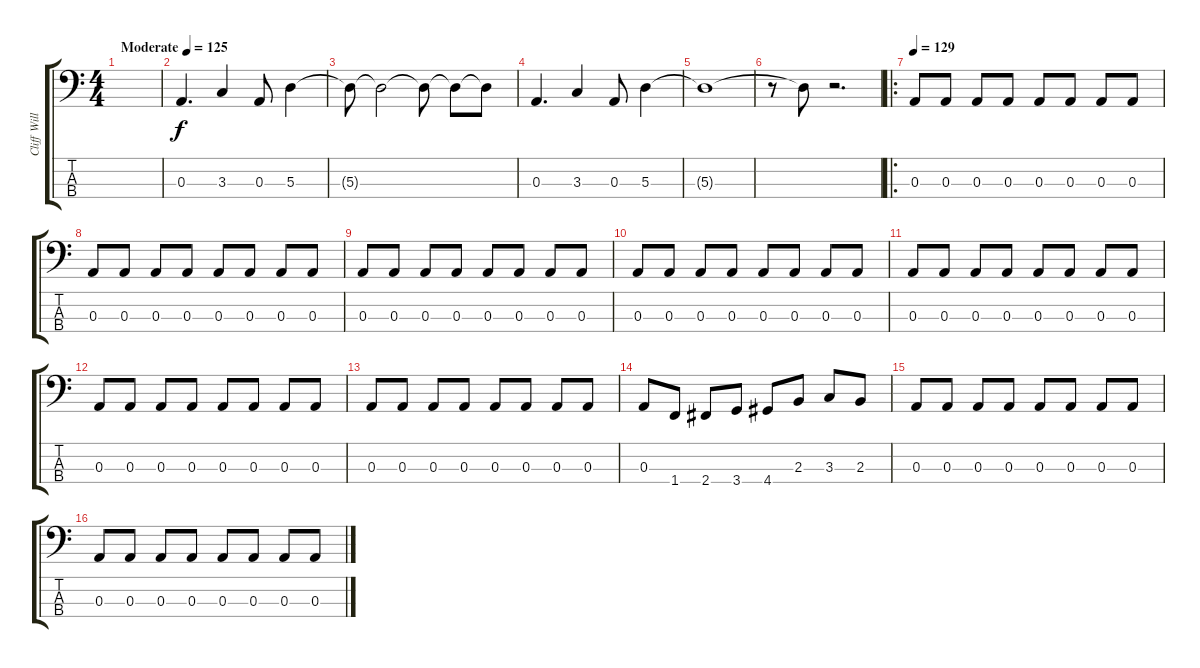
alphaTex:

\track ("Cliff Williams" "Cliff Will") {instrument electricbassfinger}
\staff {score tabs}
\tuning (G2 D2 A1 E1) {hide}
\ts (4 4)
\tempo (125 "Moderate")
\clef f4
\ks c
|
0.3.4{d} 3.3.4 0.3.8 5.3.4 |
5.3{t}.8 5.3{t}.2 5.3{t}.8 5.3{t}.8 5.3{t}.8 |
0.3.4{d} 3.3.4 0.3.8 5.3.4 |
5.3{t}.1 |
r.8 5.3{t}.8 r.2{d} |
\ro
\tempo 129
0.3.8 0.3.8 0.3.8 0.3.8 0.3.8 0.3.8 0.3.8 0.3.8 |
0.3.8 0.3.8 0.3.8 0.3.8 0.3.8 0.3.8 0.3.8 0.3.8 |
0.3.8 0.3.8 0.3.8 0.3.8 0.3.8 0.3.8 0.3.8 0.3.8 |
0.3.8 0.3.8 0.3.8 0.3.8 0.3.8 0.3.8 0.3.8 0.3.8 |
0.3.8 0.3.8 0.3.8 0.3.8 0.3.8 0.3.8 0.3.8 0.3.8 |
0.3.8 0.3.8 0.3.8 0.3.8 0.3.8 0.3.8 0.3.8 0.3.8 |
0.3.8 0.3.8 0.3.8 0.3.8 0.3.8 0.3.8 0.3.8 0.3.8 |
0.3.8 1.4.8 2.4.8 3.4.8 4.4.8 2.3.8 3.3.8 2.3.8 |
0.3.8 0.3.8 0.3.8 0.3.8 0.3.8 0.3.8 0.3.8 0.3.8 |
0.3.8 0.3.8 0.3.8 0.3.8 0.3.8 0.3.8 0.3.8 0.3.8
